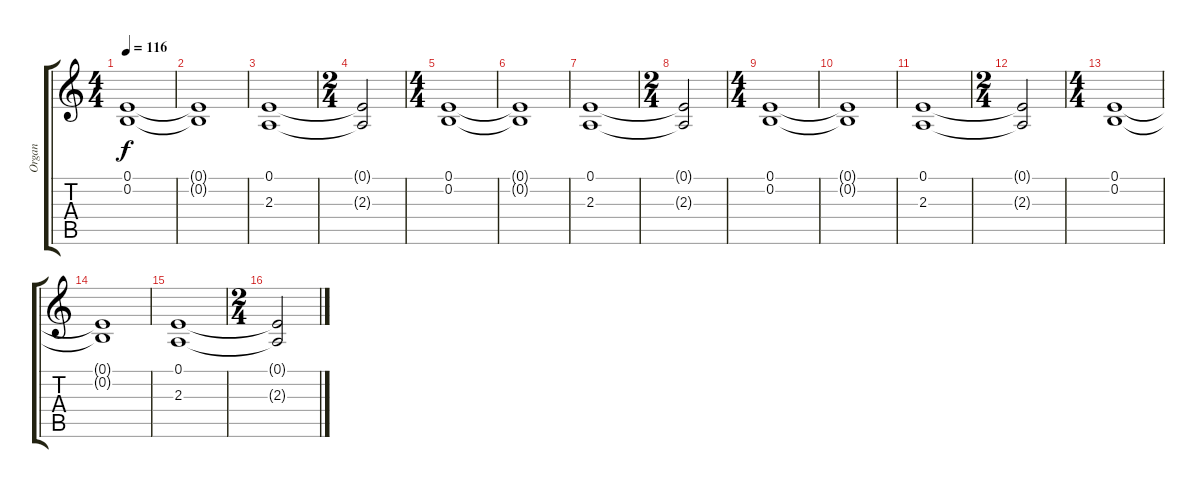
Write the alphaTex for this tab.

\track ("Organ" "Organ") {instrument drawbarorgan}
\staff {score tabs}
\tuning (E4 B3 G3 D3 A2 E2) {hide}
\ts (4 4)
\tempo 116
\clef g2
\ks c
(0.1 0.2).1{dy f} |
(0.1{t} 0.2{t}).1 |
(0.1 2.3).1 |
\ts (2 4)
(0.1{t} 2.3{t}).2 |
\ts (4 4)
(0.1 0.2).1 |
(0.1{t} 0.2{t}).1 |
(0.1 2.3).1 |
\ts (2 4)
(0.1{t} 2.3{t}).2 |
\ts (4 4)
(0.1 0.2).1 |
(0.1{t} 0.2{t}).1 |
(0.1 2.3).1 |
\ts (2 4)
(0.1{t} 2.3{t}).2 |
\ts (4 4)
(0.1 0.2).1 |
(0.1{t} 0.2{t}).1 |
(0.1 2.3).1 |
\ts (2 4)
(0.1{t} 2.3{t}).2
